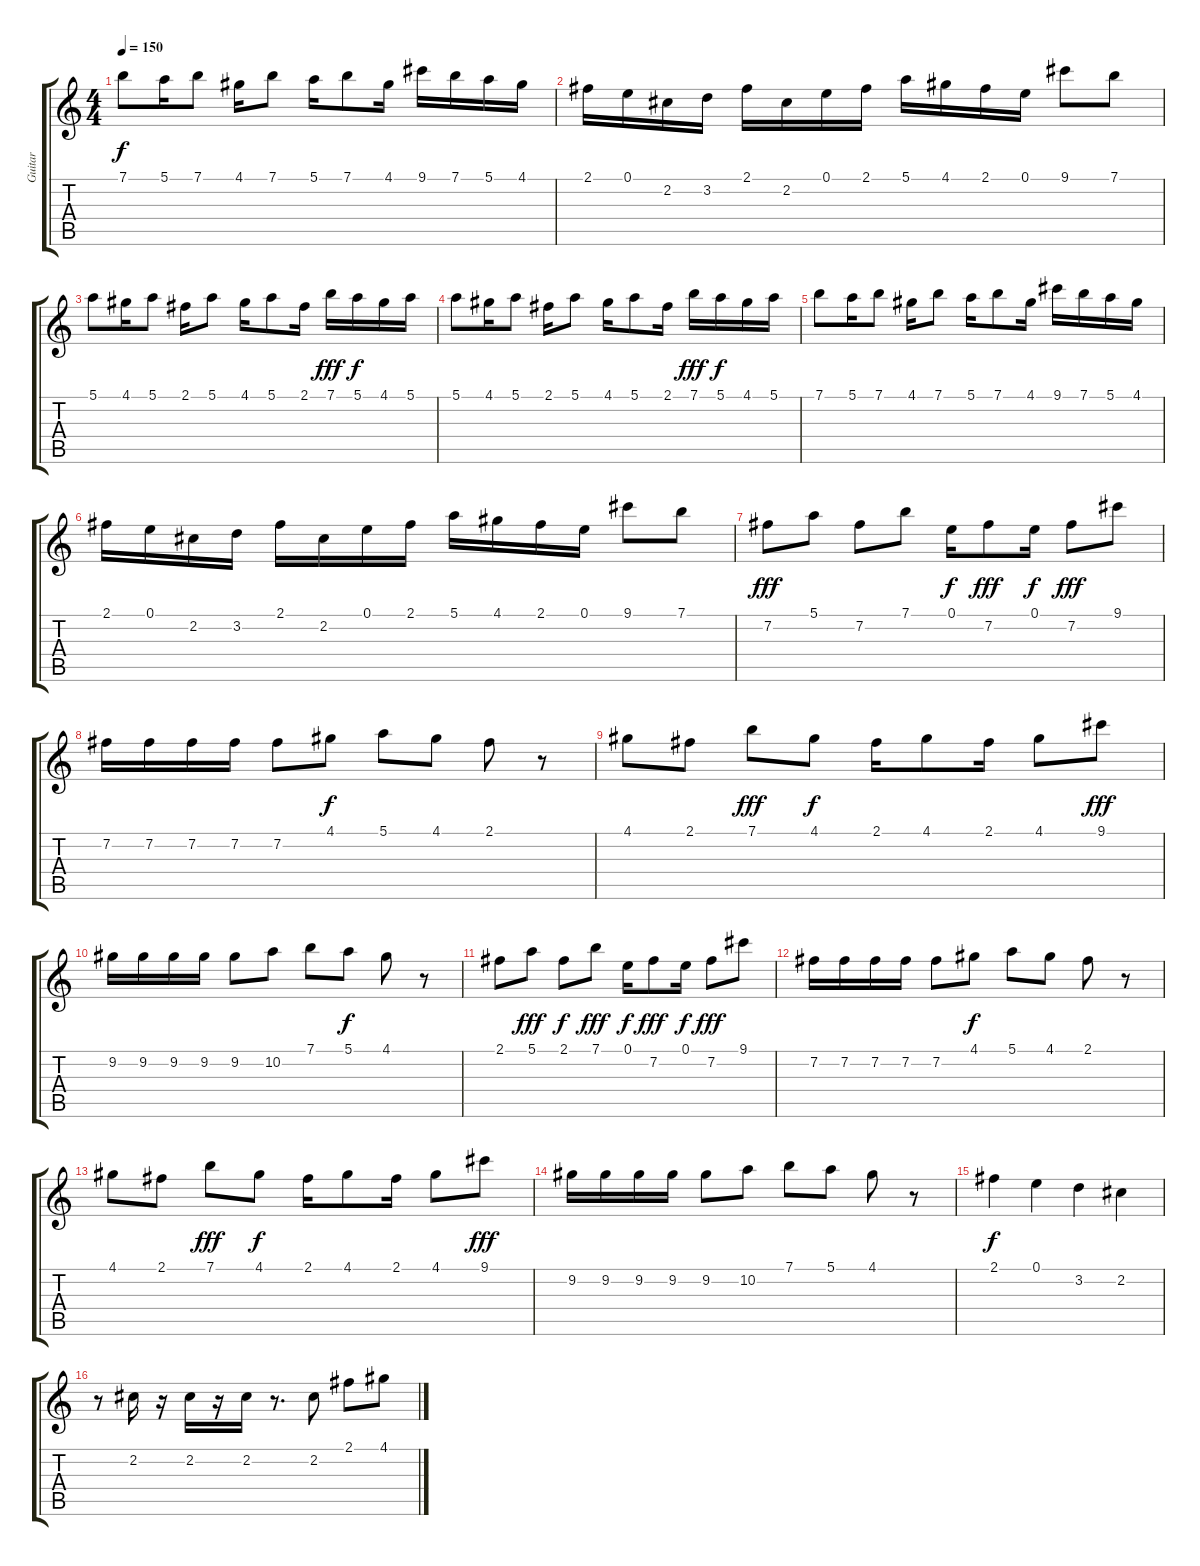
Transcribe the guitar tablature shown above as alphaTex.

\track ("Guitar" "Guitar") {instrument overdrivenguitar}
\staff {score tabs}
\tuning (E4 B3 G3 D3 A2 E2) {hide}
\ts (4 4)
\tempo 150
\clef g2
\ks c
7.1.8{dy f} 5.1.16 7.1.8 4.1.16 7.1.8 5.1.16 7.1.8 4.1.16 9.1.16 7.1.16 5.1.16 4.1.16 |
2.1.16 0.1.16 2.2.16 3.2.16 2.1.16 2.2.16 0.1.16 2.1.16 5.1.16 4.1.16 2.1.16 0.1.16 9.1.8 7.1.8 |
5.1.8 4.1.16 5.1.8 2.1.16 5.1.8 4.1.16 5.1.8 2.1.16 7.1.16{dy fff} 5.1.16{dy f} 4.1.16 5.1.16 |
5.1.8 4.1.16 5.1.8 2.1.16 5.1.8 4.1.16 5.1.8 2.1.16 7.1.16{dy fff} 5.1.16{dy f} 4.1.16 5.1.16 |
7.1.8 5.1.16 7.1.8 4.1.16 7.1.8 5.1.16 7.1.8 4.1.16 9.1.16 7.1.16 5.1.16 4.1.16 |
2.1.16 0.1.16 2.2.16 3.2.16 2.1.16 2.2.16 0.1.16 2.1.16 5.1.16 4.1.16 2.1.16 0.1.16 9.1.8 7.1.8 |
7.2.8{dy fff} 5.1.8 7.2.8 7.1.8 0.1.16{dy f} 7.2.8{dy fff} 0.1.16{dy f} 7.2.8{dy fff} 9.1.8 |
7.2.16 7.2.16 7.2.16 7.2.16 7.2.8 4.1.8{dy f} 5.1.8 4.1.8 2.1.8 r.8 |
4.1.8 2.1.8 7.1.8{dy fff} 4.1.8{dy f} 2.1.16 4.1.8 2.1.16 4.1.8 9.1.8{dy fff} |
9.2.16 9.2.16 9.2.16 9.2.16 9.2.8 10.2.8 7.1.8 5.1.8{dy f} 4.1.8 r.8 |
2.1.8 5.1.8{dy fff} 2.1.8{dy f} 7.1.8{dy fff} 0.1.16{dy f} 7.2.8{dy fff} 0.1.16{dy f} 7.2.8{dy fff} 9.1.8 |
7.2.16 7.2.16 7.2.16 7.2.16 7.2.8 4.1.8{dy f} 5.1.8 4.1.8 2.1.8 r.8 |
4.1.8 2.1.8 7.1.8{dy fff} 4.1.8{dy f} 2.1.16 4.1.8 2.1.16 4.1.8 9.1.8{dy fff} |
9.2.16 9.2.16 9.2.16 9.2.16 9.2.8 10.2.8 7.1.8 5.1.8 4.1.8 r.8 |
2.1.4{dy f} 0.1.4 3.2.4 2.2.4 |
r.8 2.2.16 r.16 2.2.16 r.16 2.2.16 r.8{d} 2.2.8 2.1.8 4.1.8
